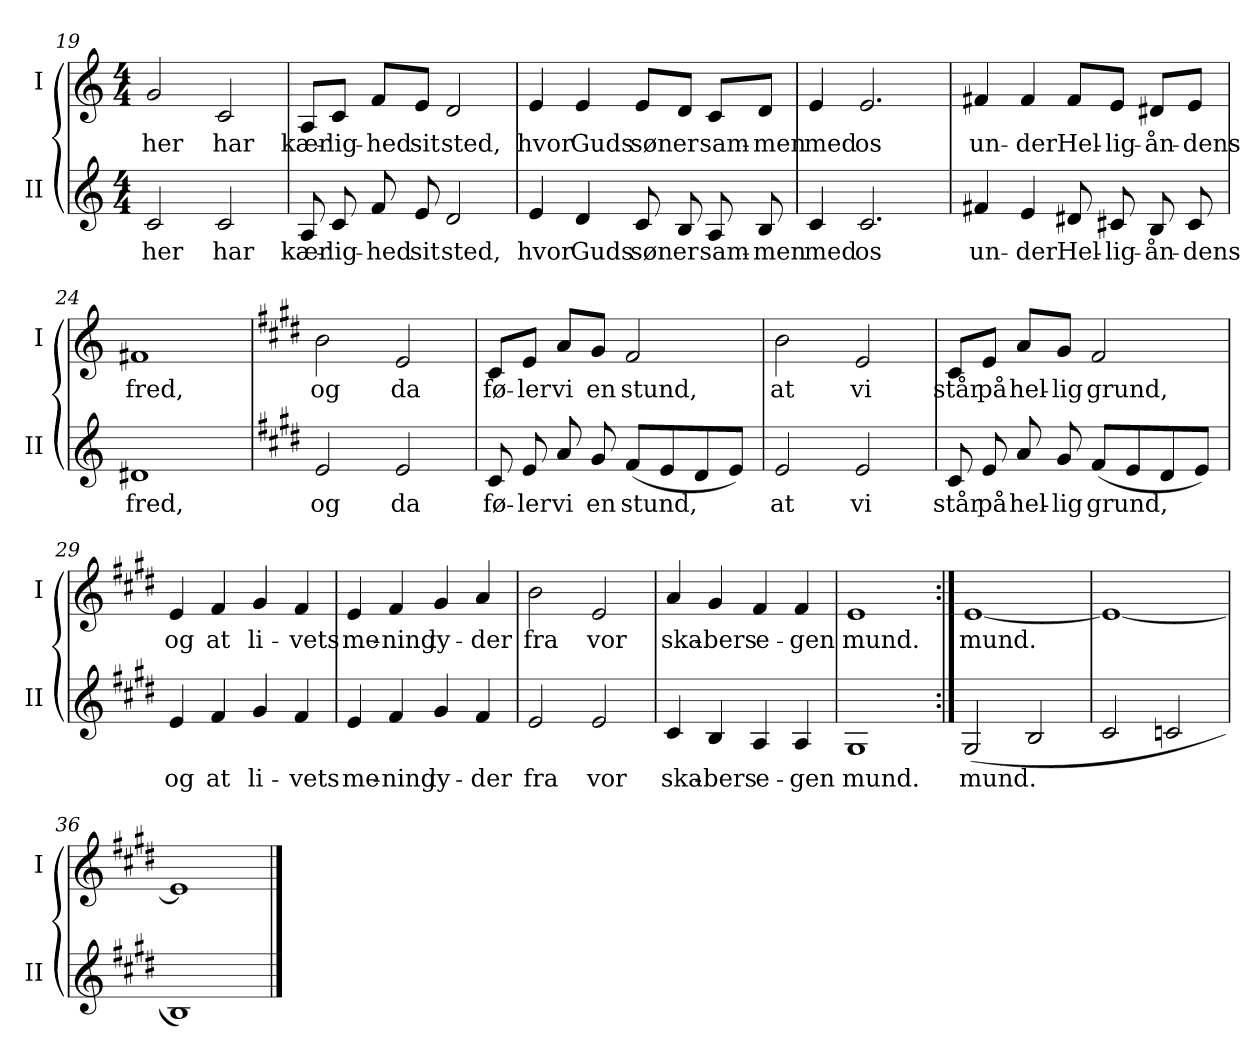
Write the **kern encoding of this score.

**kern	**text	**kern	**text
*part2	*part2	*part1	*part1
*staff2	*staff2	*staff1	*staff1
*I"II	*	*I"I	*
*I'II	*	*I'I	*
*clefG2	*	*clefG2	*
*k[]	*	*k[]	*
*M4/4	*	*M4/4	*
=19	=19	=19	=19
!	!LO:LY:b	!	!LO:LY:b
2c/	her	2g/	her
!	!LO:LY:b	!	!LO:LY:b
2c/	har	2c/	har
=20	=20	=20	=20
!	!LO:LY:b	!	!LO:LY:b
8A/	kær-	8A/L	kær-
!	!LO:LY:b	!	!LO:LY:b
8c/	-lig-	8c/J	-lig-
!	!LO:LY:b	!	!LO:LY:b
8f/	-hed	8f/L	-hed
!	!LO:LY:b	!	!LO:LY:b
8e/	sit	8e/J	sit
!	!LO:LY:b	!	!LO:LY:b
2d/	sted,	2d/	sted,
!!LO:LB:g=z
=21	=21	=21	=21
!	!LO:LY:b	!	!LO:LY:b
4e/	hvor	4e/	hvor
!	!LO:LY:b	!	!LO:LY:b
4d/	Guds	4e/	Guds
!	!LO:LY:b	!	!LO:LY:b
8c/	søn	8e/L	søn
!	!LO:LY:b	!	!LO:LY:b
8B/	er	8d/J	er
!	!LO:LY:b	!	!LO:LY:b
8A/	sam-	8c/L	sam-
!	!LO:LY:b	!	!LO:LY:b
8B/	-men	8d/J	-men
=22	=22	=22	=22
!	!LO:LY:b	!	!LO:LY:b
4c/	med	4e/	med
!	!LO:LY:b	!	!LO:LY:b
2.c/	os	2.e/	os
=23	=23	=23	=23
!	!LO:LY:b	!	!LO:LY:b
4f#X/	un-	4f#X/	un-
!	!LO:LY:b	!	!LO:LY:b
4e/	-der	4f#/	-der
!	!LO:LY:b	!	!LO:LY:b
8d#X/	Hel-	8f#/L	Hel-
!	!LO:LY:b	!	!LO:LY:b
8c#X/	-lig-	8e/J	-lig-
!	!LO:LY:b	!	!LO:LY:b
8B/	-ån-	8d#X/L	-ån-
!	!LO:LY:b	!	!LO:LY:b
8c#/	-dens	8e/J	-dens
=24	=24	=24	=24
!	!LO:LY:b	!	!LO:LY:b
1d#X	fred,	1f#X	fred,
=25	=25	=25	=25
*k[f#c#g#d#]	*	*k[f#c#g#d#]	*
!	!LO:LY:b	!	!LO:LY:b
2e/	og	2b\	og
!	!LO:LY:b	!	!LO:LY:b
2e/	da	2e/	da
=26	=26	=26	=26
!	!LO:LY:b	!	!LO:LY:b
8c#/	fø-	8c#/L	fø-
!	!LO:LY:b	!	!LO:LY:b
8e/	-ler	8e/J	-ler
!	!LO:LY:b	!	!LO:LY:b
8a/	vi	8a/L	vi
!	!LO:LY:b	!	!LO:LY:b
8g#/	en	8g#/J	en
!	!LO:LY:b	!	!LO:LY:b
(<8f#/L	stund,	2f#/	stund,
8e/	.	.	.
8d#/	.	.	.
8e/J)	.	.	.
=27	=27	=27	=27
!	!LO:LY:b	!	!LO:LY:b
2e/	at	2b\	at
!	!LO:LY:b	!	!LO:LY:b
2e/	vi	2e/	vi
!!LO:LB:g=z
=28	=28	=28	=28
!	!LO:LY:b	!	!LO:LY:b
8c#/	står	8c#/L	står
!	!LO:LY:b	!	!LO:LY:b
8e/	på	8e/J	på
!	!LO:LY:b	!	!LO:LY:b
8a/	hel-	8a/L	hel-
!	!LO:LY:b	!	!LO:LY:b
8g#/	-lig	8g#/J	-lig
!	!LO:LY:b	!	!LO:LY:b
(<8f#/L	grund,	2f#/	grund,
8e/	.	.	.
8d#/	.	.	.
8e/J)	.	.	.
=29	=29	=29	=29
!	!LO:LY:b	!	!LO:LY:b
4e/	og	4e/	og
!	!LO:LY:b	!	!LO:LY:b
4f#/	at	4f#/	at
!	!LO:LY:b	!	!LO:LY:b
4g#/	li-	4g#/	li-
!	!LO:LY:b	!	!LO:LY:b
4f#/	-vets	4f#/	-vets
=30	=30	=30	=30
!	!LO:LY:b	!	!LO:LY:b
4e/	me-	4e/	me-
!	!LO:LY:b	!	!LO:LY:b
4f#/	-ning	4f#/	-ning
!	!LO:LY:b	!	!LO:LY:b
4g#/	ly-	4g#/	ly-
!	!LO:LY:b	!	!LO:LY:b
4f#/	-der	4a/	-der
=31	=31	=31	=31
!	!LO:LY:b	!	!LO:LY:b
2e/	fra	2b\	fra
!	!LO:LY:b	!	!LO:LY:b
2e/	vor	2e/	vor
=32	=32	=32	=32
!	!LO:LY:b	!	!LO:LY:b
4c#/	ska-	4a/	ska-
!	!LO:LY:b	!	!LO:LY:b
4B/	-bers	4g#/	-bers
!	!LO:LY:b	!	!LO:LY:b
4A/	e-	4f#/	e-
!	!LO:LY:b	!	!LO:LY:b
4A/	-gen	4f#/	-gen
=33	=33	=33	=33
!	!LO:LY:b	!	!LO:LY:b
1G#	mund.	1e	mund.
=34:|!	=34:|!	=34:|!	=34:|!
!	!LO:LY:b	!	!LO:LY:b
(>2G#/	mund.	[1e	mund.
2B/	.	.	.
=35	=35	=35	=35
2c#/	.	1e_	.
2cn/	.	.	.
=36	=36	=36	=36
1B)	.	1e]	.
==	==	==	==
*-	*-	*-	*-
